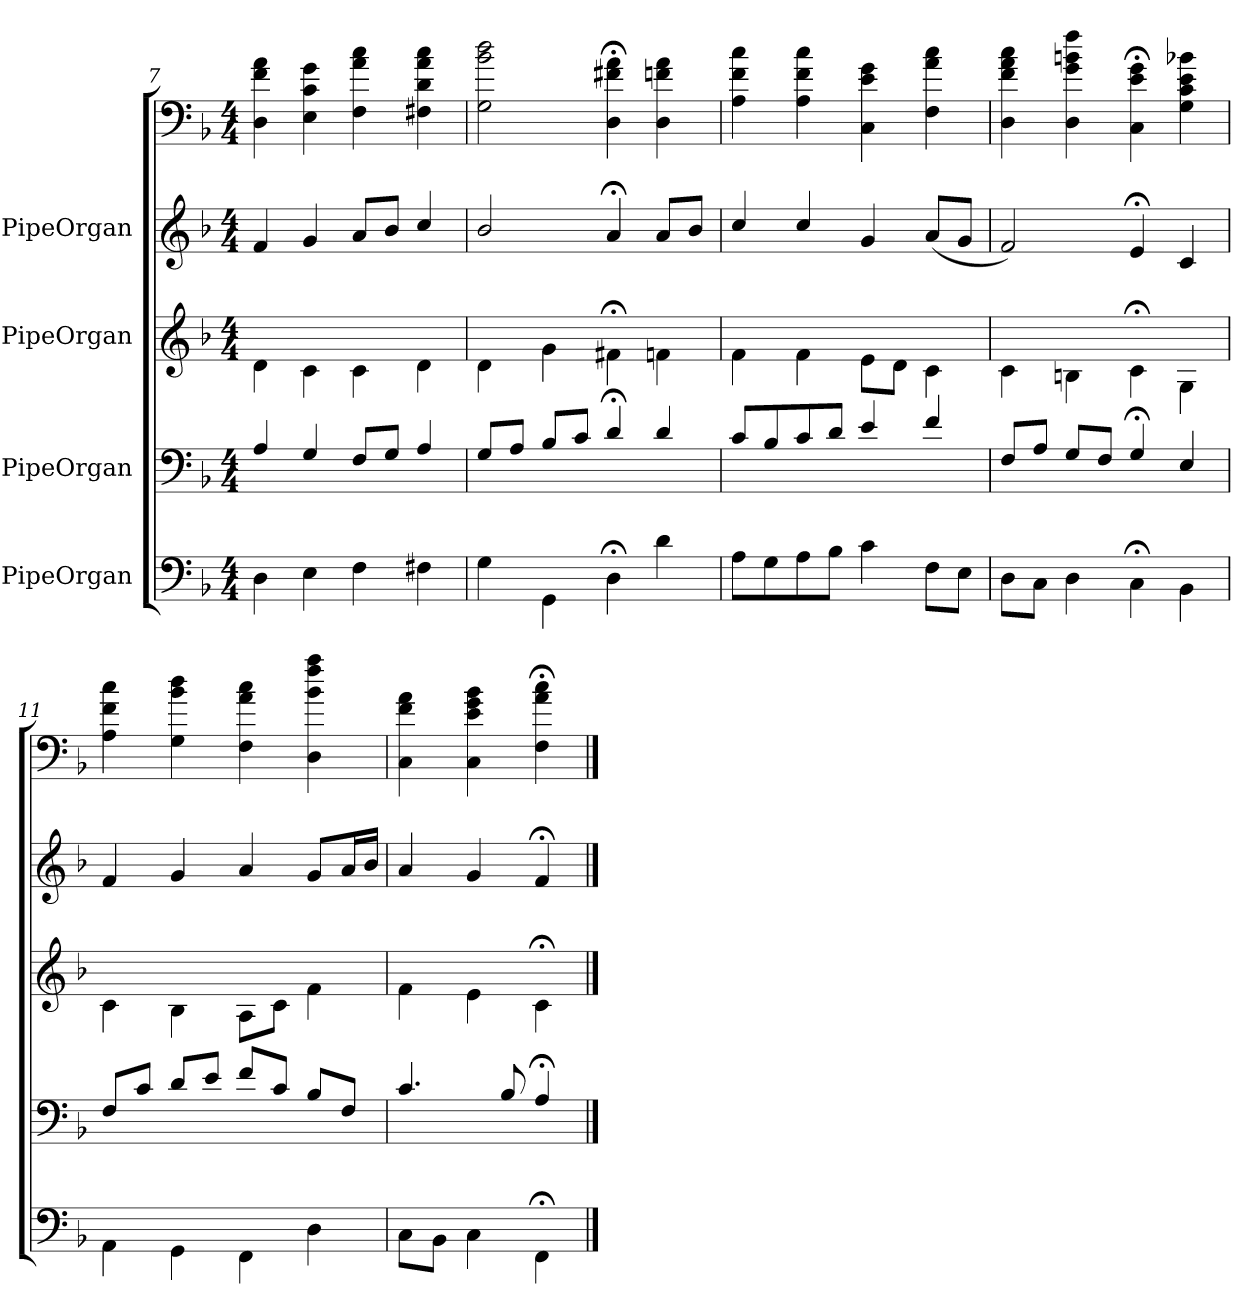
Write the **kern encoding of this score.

**kern	**kern	**kern	**kern	**kern
*part5	*part4	*part3	*part2	*part1
*staff5	*staff4	*staff3	*staff2	*staff1
*I"PipeOrgan	*I"PipeOrgan	*I"PipeOrgan	*I"PipeOrgan	*
*clefF4	*clefF4	*clefG2	*clefG2	*
*k[b-]	*k[b-]	*k[b-]	*k[b-]	*k[b-]
*F:	*F:	*F:	*F:	*F:
*M4/4	*M4/4	*M4/4	*M4/4	*M4/4
=7	=7	=7	=7	=7
4D\	4A/	4d\	4f/	4D 4f 4a
4E\	4G/	4c\	4g/	4E 4c 4g
4F\	8F/L	4c\	8a/L	4F 4a 4cc
.	8G/J	.	8b-/J	.
4F#X\	4A/	4d\	4cc/	4F#X 4d 4a 4cc
=8	=8	=8	=8	=8
4G\	8G/L	4d\	2b-/	2G 2b- 2dd
.	8A/J	.	.	.
4GG\	8B-/L	4g\	.	.
.	8c/J	.	.	.
4D;<\	4d;</	4f#X;<\	4a;</	4D;< 4f#X;< 4a;<
4d\	4d/	4fn\	8a/L	4D 4fn 4a
.	.	.	8b-/J	.
=9	=9	=9	=9	=9
8A\L	8c/L	4f\	4cc/	4A 4f 4cc
8G\	8B-/	.	.	.
8A\	8c/	4f\	4cc/	4A 4f 4cc
8B-\J	8d/J	.	.	.
4c\	4e/	8e\L	4g/	4C 4e 4g
.	.	8d\J	.	.
8F\L	4f/	4c\	(8a/L	4F 4a 4cc
8E\J	.	.	8g/J	.
=10	=10	=10	=10	=10
8D\L	8F/L	4c\	2f/)	4D 4f 4a 4cc
8C\J	8A/J	.	.	.
4D\	8G/L	4Bn\	.	4D 4g 4bn 4ff
.	8F/J	.	.	.
4C;<\	4G;</	4c;<\	4e;</	4C;< 4e;< 4g;<
4BB-\	4E/	4G\	4c/	4G 4c 4e 4b-X
=11	=11	=11	=11	=11
4AA\	8F/L	4c\	4f/	4A 4f 4cc
.	8c/J	.	.	.
4GG\	8d/L	4B-\	4g/	4G 4b- 4dd
.	8e/J	.	.	.
4FF\	8f/L	8A\L	4a/	4F 4a 4cc
.	8c/J	8c\J	.	.
4D\	8B-/L	4f\	8g/L	4D 4b- 4ff 4aa
.	8F/J	.	16a/L	.
.	.	.	16b-/JJ	.
=12	=12	=12	=12	=12
8C\L	4.c/	4f\	4a/	4C 4f 4a
8BB-\J	.	.	.	.
4C\	.	4e\	4g/	4C 4e 4g 4b-
.	8B-/	.	.	.
4FF;<\	4A;</	4c;<\	4f;</	4F;< 4a;< 4cc;<
==	==	==	==	==
*-	*-	*-	*-	*-
